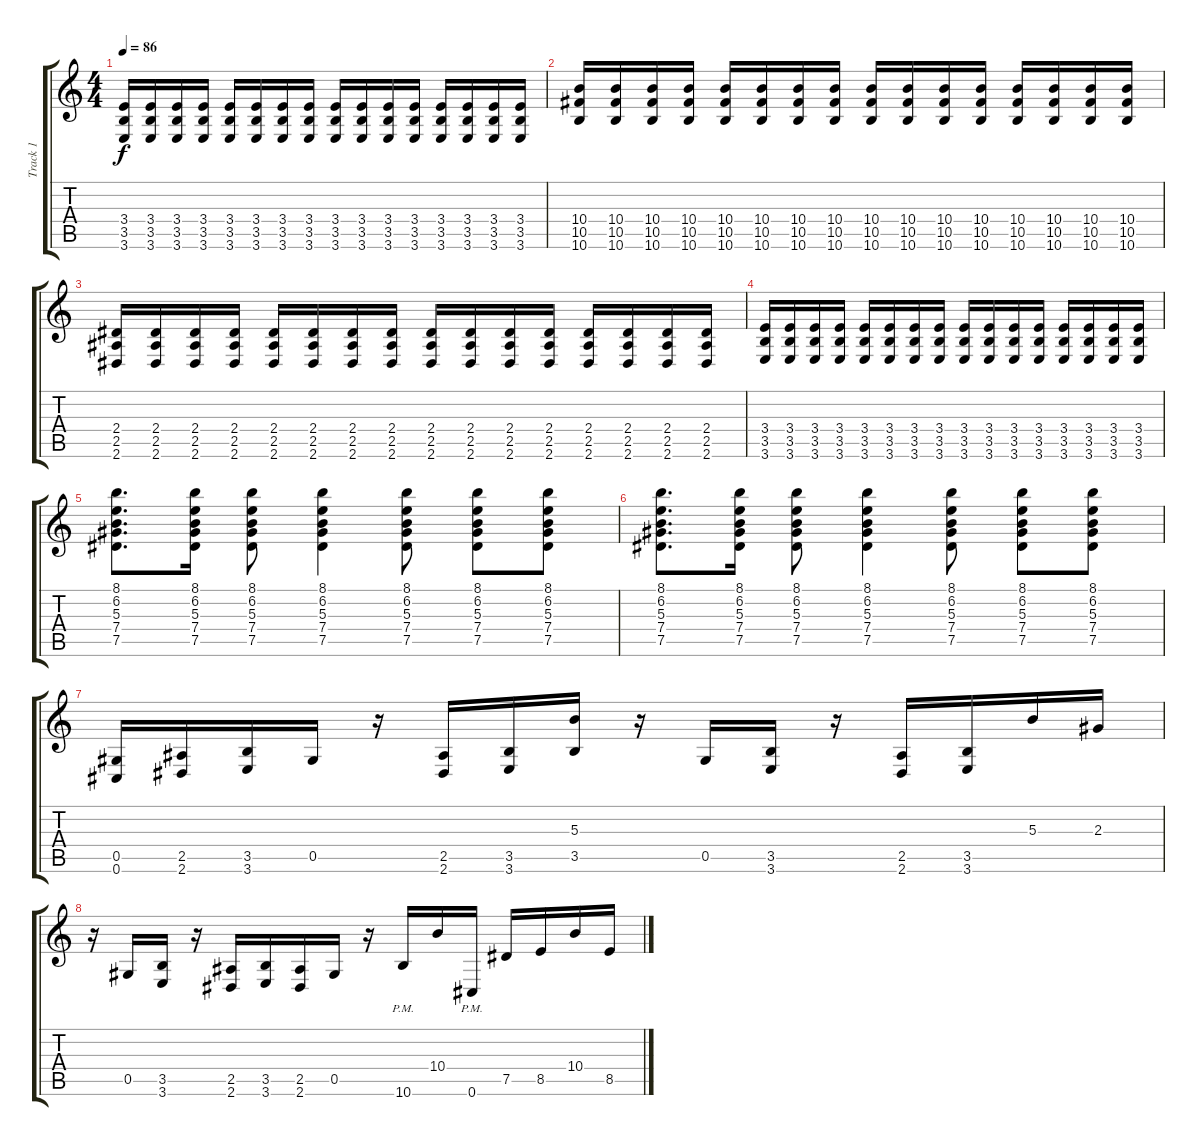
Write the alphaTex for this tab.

\track ("Track 1" "Track 1") {instrument distortionguitar}
\staff {score tabs}
\tuning (Eb4 Bb3 Gb3 Db3 Ab2 Db2) {hide}
\ts (4 4)
\tempo 86
\clef g2
\ks c
(3.4 3.5 3.6).16{dy f} (3.4 3.5 3.6).16 (3.4 3.5 3.6).16 (3.4 3.5 3.6).16 (3.4 3.5 3.6).16 (3.4 3.5 3.6).16 (3.4 3.5 3.6).16 (3.4 3.5 3.6).16 (3.4 3.5 3.6).16 (3.4 3.5 3.6).16 (3.4 3.5 3.6).16 (3.4 3.5 3.6).16 (3.4 3.5 3.6).16 (3.4 3.5 3.6).16 (3.4 3.5 3.6).16 (3.4 3.5 3.6).16 |
(10.4 10.5 10.6).16 (10.4 10.5 10.6).16 (10.4 10.5 10.6).16 (10.4 10.5 10.6).16 (10.4 10.5 10.6).16 (10.4 10.5 10.6).16 (10.4 10.5 10.6).16 (10.4 10.5 10.6).16 (10.4 10.5 10.6).16 (10.4 10.5 10.6).16 (10.4 10.5 10.6).16 (10.4 10.5 10.6).16 (10.4 10.5 10.6).16 (10.4 10.5 10.6).16 (10.4 10.5 10.6).16 (10.4 10.5 10.6).16 |
(2.4 2.5 2.6).16 (2.4 2.5 2.6).16 (2.4 2.5 2.6).16 (2.4 2.5 2.6).16 (2.4 2.5 2.6).16 (2.4 2.5 2.6).16 (2.4 2.5 2.6).16 (2.4 2.5 2.6).16 (2.4 2.5 2.6).16 (2.4 2.5 2.6).16 (2.4 2.5 2.6).16 (2.4 2.5 2.6).16 (2.4 2.5 2.6).16 (2.4 2.5 2.6).16 (2.4 2.5 2.6).16 (2.4 2.5 2.6).16 |
(3.4 3.5 3.6).16 (3.4 3.5 3.6).16 (3.4 3.5 3.6).16 (3.4 3.5 3.6).16 (3.4 3.5 3.6).16 (3.4 3.5 3.6).16 (3.4 3.5 3.6).16 (3.4 3.5 3.6).16 (3.4 3.5 3.6).16 (3.4 3.5 3.6).16 (3.4 3.5 3.6).16 (3.4 3.5 3.6).16 (3.4 3.5 3.6).16 (3.4 3.5 3.6).16 (3.4 3.5 3.6).16 (3.4 3.5 3.6).16 |
(8.1 6.2 5.3 7.4 7.5).8{d} (8.1 6.2 5.3 7.4 7.5).16 (8.1 6.2 5.3 7.4 7.5).8 (8.1 6.2 5.3 7.4 7.5).4 (8.1 6.2 5.3 7.4 7.5).8 (8.1 6.2 5.3 7.4 7.5).8 (8.1 6.2 5.3 7.4 7.5).8 |
(8.1 6.2 5.3 7.4 7.5).8{d} (8.1 6.2 5.3 7.4 7.5).16 (8.1 6.2 5.3 7.4 7.5).8 (8.1 6.2 5.3 7.4 7.5).4 (8.1 6.2 5.3 7.4 7.5).8 (8.1 6.2 5.3 7.4 7.5).8 (8.1 6.2 5.3 7.4 7.5).8 |
(0.5 0.6).16 (2.5 2.6).16 (3.5 3.6).16 0.5.16 r.16 (2.5 2.6).16 (3.5 3.6).16 (5.3 3.5).16 r.16 0.5.16 (3.5 3.6).16 r.16 (2.5 2.6).16 (3.5 3.6).16 5.3.16 2.3.16 |
r.16 0.5.16 (3.5 3.6).16 r.16 (2.5 2.6).16 (3.5 3.6).16 (2.5 2.6).16 0.5.16 r.16 10.6{pm}.16 10.4.16 0.6{pm}.16 7.5.16 8.5.16 10.4.16 8.5.16
